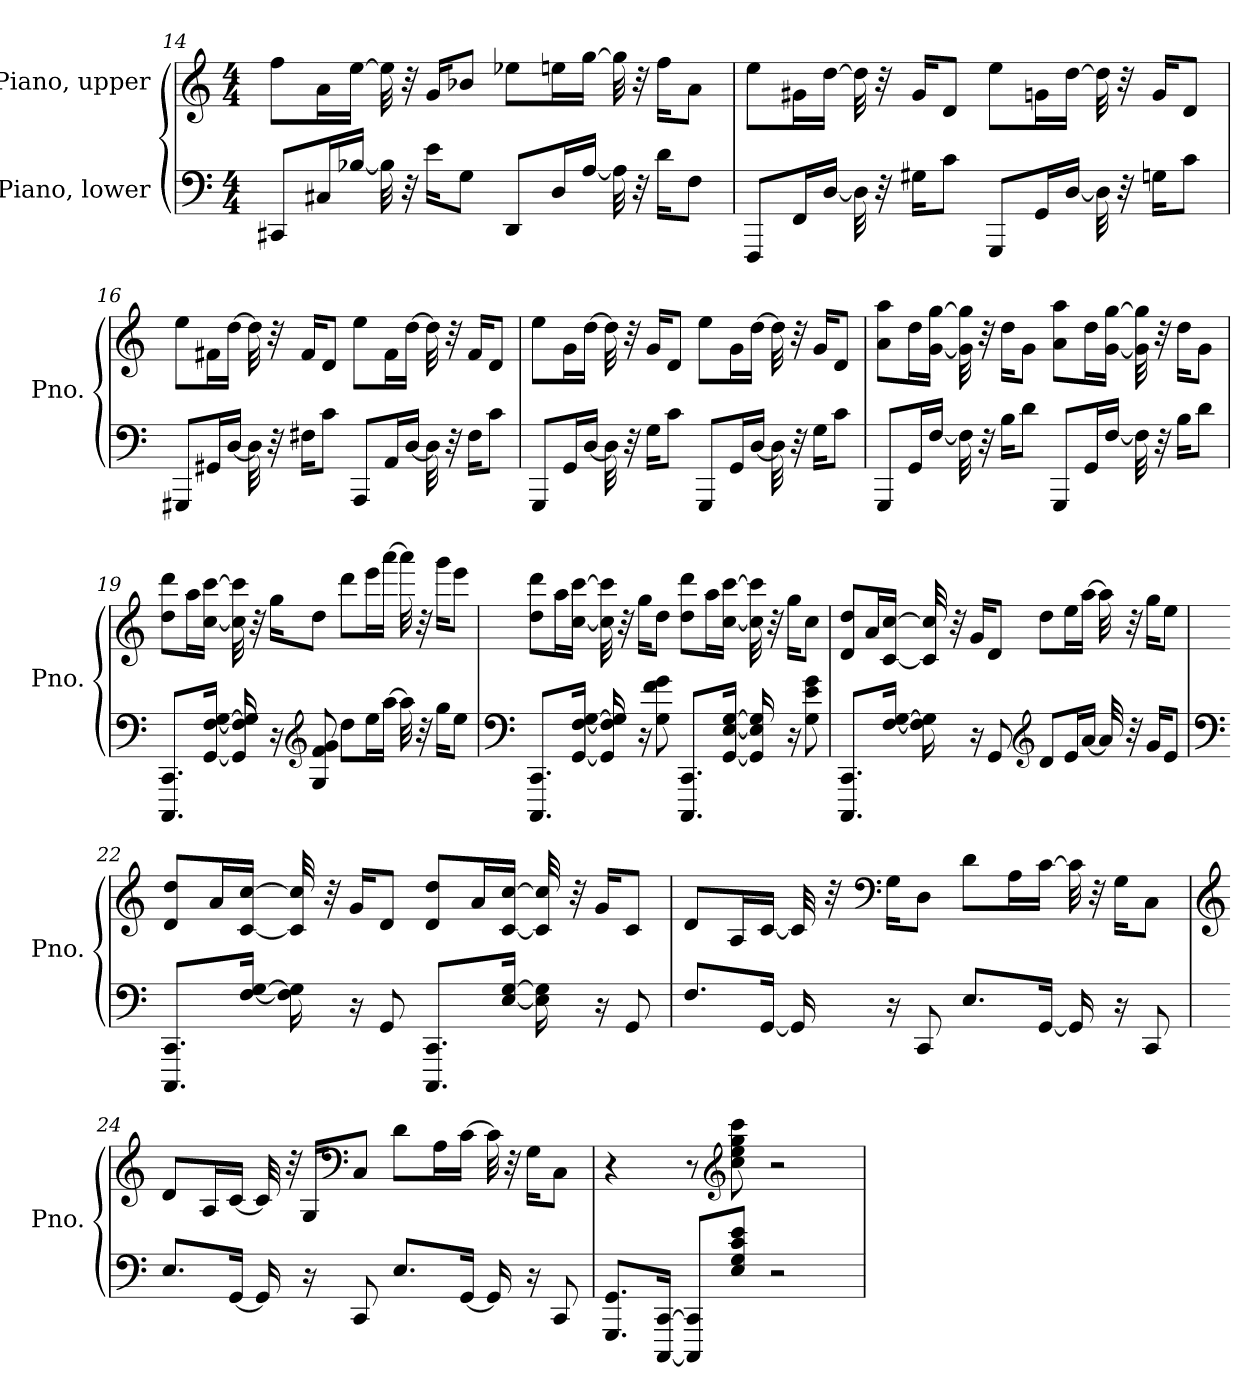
**kern	**kern
*part2	*part1
*staff2	*staff1
*I"Piano, lower	*I"Piano, upper
*I'Pno.	*I'Pno.
!!LO:LB:g=z
*clefF4	*clefG2
*k[]	*k[]
*M4/4	*M4/4
=14	=14
8CC#X/L	8ff\L
16C#X/L	16a\L
[16B-X/JJ	[16ee\JJ
32B-\]	32ee\]
32r	32r
16e\KL	16g/KL
8G\J	8b-X/J
8DD/L	8ee-X\L
16D/L	16een\L
[16A/JJ	[16gg\JJ
32A\]	32gg\]
32r	32r
16d\KL	16ff\KL
8F\J	8a\J
=15	=15
8FFF/L	8ee\L
16FF/L	16g#X\L
[16D/JJ	[16dd\JJ
32D\]	32dd\]
32r	32r
16G#X\KL	16g#/KL
8c\J	8d/J
8GGG/L	8ee\L
16GG/L	16gn\L
[16D/JJ	[16dd\JJ
32D\]	32dd\]
32r	32r
16Gn\KL	16g/KL
8c\J	8d/J
!!LO:LB:g=z
=16	=16
8GGG#X/L	8ee\L
16GG#X/L	16f#X\L
[16D/JJ	[16dd\JJ
32D\]	32dd\]
32r	32r
16F#X\KL	16f#/KL
8c\J	8d/J
8AAA/L	8ee\L
16AA/L	16f#\L
[16D/JJ	[16dd\JJ
32D\]	32dd\]
32r	32r
16F#\KL	16f#/KL
8c\J	8d/J
=17	=17
8GGG/L	8ee\L
16GG/L	16g\L
[16D/JJ	[16dd\JJ
32D\]	32dd\]
32r	32r
16G\KL	16g/KL
8c\J	8d/J
8GGG/L	8ee\L
16GG/L	16g\L
[16D/JJ	[16dd\JJ
32D\]	32dd\]
32r	32r
16G\KL	16g/KL
8c\J	8d/J
!!LO:LB:g=z
=18	=18
8GGG/L	8a\ 8aa\L
16GG/L	16dd\L
[16F/JJ	[16g\ [16gg\JJ
32F\]	32g\] 32gg\]
32r	32r
16B\KL	16dd\KL
8d\J	8g\J
8GGG/L	8a\ 8aa\L
16GG/L	16dd\L
[16F/JJ	[16g\ [16gg\JJ
32F\]	32g\] 32gg\]
32r	32r
16B\KL	16dd\KL
8d\J	8g\J
=19	=19
8.CCC/ 8.CC/L	8dd\ 8ddd\L
.	16aa\L
[16GG/ [16F/ [16G/Jk	[16cc\ [16ccc\JJ
16GG/] 16F/] 16G/]	32cc\] 32ccc\]
.	32r
16r	16gg\KL
*clefG2	*
8G/ 8f/ 8g/	8dd\J
8dd\L	8ddd\L
16ee\L	16eee\L
[16aa\JJ	[16aaa\JJ
32aa\]	32aaa\]
32r	32r
16gg\KL	16ggg\KL
8ee\J	8eee\J
!!LO:LB:g=z
=20	=20
*clefF4	*
8.CCC/ 8.CC/L	8dd\ 8ddd\L
.	16aa\L
[16GG/ [16F/ [16G/Jk	[16cc\ [16ccc\JJ
16GG/] 16F/] 16G/]	32cc\] 32ccc\]
.	32r
16r	16gg\KL
8G\ 8f\ 8g\	8dd\J
8.CCC/ 8.CC/L	8dd\ 8ddd\L
.	16aa\L
[16GG/ [16E/ [16G/Jk	[16cc\ [16ccc\JJ
16GG/] 16E/] 16G/]	32cc\] 32ccc\]
.	32r
16r	16gg\KL
8G\ 8e\ 8g\	8cc\J
=21	=21
8.CCC/ 8.CC/L	8d/ 8dd/L
.	16a/L
[16F/ [16G/Jk	[16c/ [16cc/JJ
16F\] 16G\]	32c/] 32cc/]
.	32r
16r	16g/KL
8GG/	8d/J
*clefG2	*
8d/L	8dd\L
16e/L	16ee\L
[16a/JJ	[16aa\JJ
32a/]	32aa\]
32r	32r
16g/KL	16gg\KL
8e/J	8ee\J
!!LO:LB:g=z
=22	=22
*clefF4	*
8.CCC/ 8.CC/L	8d/ 8dd/L
.	16a/L
[16F/ [16G/Jk	[16c/ [16cc/JJ
16F\] 16G\]	32c/] 32cc/]
.	32r
16r	16g/KL
8GG/	8d/J
8.CCC/ 8.CC/L	8d/ 8dd/L
.	16a/L
[16E/ [16G/Jk	[16c/ [16cc/JJ
16E\] 16G\]	32c/] 32cc/]
.	32r
16r	16g/KL
8GG/	8c/J
=23	=23
8.F/L	8d/L
.	16A/L
[16GG/Jk	[16c/JJ
16GG/]	32c/]
.	32r
*	*clefF4
16r	16G\KL
8CC/	8D\J
8.E/L	8d\L
.	16A\L
[16GG/Jk	[16c\JJ
16GG/]	32c\]
.	32r
16r	16G\KL
8CC/	8C\J
!!LO:PB:g=z
=24	=24
*	*clefG2
8.E/L	8d/L
.	16A/L
[16GG/Jk	[16c/JJ
16GG/]	32c/]
.	32r
16r	16G/KL
*	*clefF4
8CC/	8C/J
8.E/L	8d\L
.	16A\L
[16GG/Jk	[16c\JJ
16GG/]	32c\]
.	32r
16r	16G\KL
8CC/	8C\J
=25	=25
8.GGG/ 8.GG/L	4r
[16CCC/ [16CC/Jk	.
8CCC/] 8CC/]L	8r
*	*clefG2
8E/ 8G/ 8c/ 8e/J	8cc\ 8ee\ 8gg\ 8ccc\
2r	2r
=	=
*-	*-
